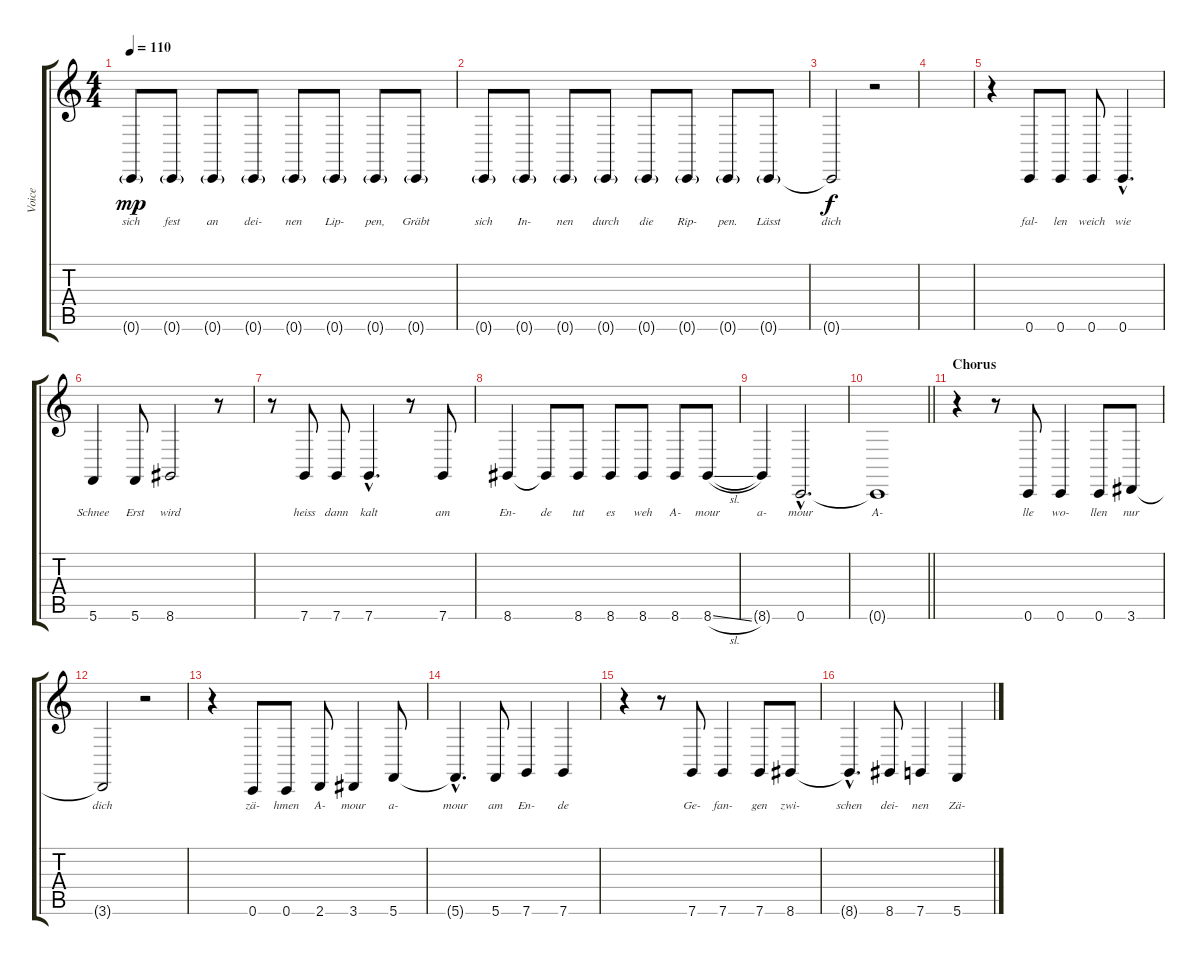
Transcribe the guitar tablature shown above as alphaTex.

\track ("Voice" "Voice") {instrument tuba}
\staff {score tabs}
\tuning (D4 A3 F3 C3 G2 C2) {hide}
\ts (4 4)
\tempo 110
\clef g2
\ks c
0.6{g}.8{lyrics (0 "sich") lyrics (1 "") lyrics (2 "") lyrics (3 "") lyrics (4 "") dy mp} 0.6{g}.8{lyrics (0 "fest") lyrics (1 "") lyrics (2 "") lyrics (3 "") lyrics (4 "")} 0.6{g}.8{lyrics (0 "an") lyrics (1 "") lyrics (2 "") lyrics (3 "") lyrics (4 "")} 0.6{g}.8{lyrics (0 "dei-") lyrics (1 "") lyrics (2 "") lyrics (3 "") lyrics (4 "")} 0.6{g}.8{lyrics (0 "nen") lyrics (1 "") lyrics (2 "") lyrics (3 "") lyrics (4 "")} 0.6{g}.8{lyrics (0 "Lip-") lyrics (1 "") lyrics (2 "") lyrics (3 "") lyrics (4 "")} 0.6{g}.8{lyrics (0 "pen,") lyrics (1 "") lyrics (2 "") lyrics (3 "") lyrics (4 "")} 0.6{g}.8{lyrics (0 "Gräbt") lyrics (1 "") lyrics (2 "") lyrics (3 "") lyrics (4 "")} |
0.6{g}.8{lyrics (0 "sich") lyrics (1 "") lyrics (2 "") lyrics (3 "") lyrics (4 "")} 0.6{g}.8{lyrics (0 "In-") lyrics (1 "") lyrics (2 "") lyrics (3 "") lyrics (4 "")} 0.6{g}.8{lyrics (0 "nen") lyrics (1 "") lyrics (2 "") lyrics (3 "") lyrics (4 "")} 0.6{g}.8{lyrics (0 "durch") lyrics (1 "") lyrics (2 "") lyrics (3 "") lyrics (4 "")} 0.6{g}.8{lyrics (0 "die") lyrics (1 "") lyrics (2 "") lyrics (3 "") lyrics (4 "")} 0.6{g}.8{lyrics (0 "Rip-") lyrics (1 "") lyrics (2 "") lyrics (3 "") lyrics (4 "")} 0.6{g}.8{lyrics (0 "pen.") lyrics (1 "") lyrics (2 "") lyrics (3 "") lyrics (4 "")} 0.6{g}.8{lyrics (0 "Lässt") lyrics (1 "") lyrics (2 "") lyrics (3 "") lyrics (4 "")} |
0.6{t}.2{lyrics (0 "dich") lyrics (1 "") lyrics (2 "") lyrics (3 "") lyrics (4 "") dy f} r.2 |
|
r.4 0.6.8{lyrics (0 "fal-") lyrics (1 "") lyrics (2 "") lyrics (3 "") lyrics (4 "")} 0.6.8{lyrics (0 "len") lyrics (1 "") lyrics (2 "") lyrics (3 "") lyrics (4 "")} 0.6.8{lyrics (0 "weich") lyrics (1 "") lyrics (2 "") lyrics (3 "") lyrics (4 "")} 0.6{hac}.4{d lyrics (0 "wie") lyrics (1 "") lyrics (2 "") lyrics (3 "") lyrics (4 "")} |
5.6.4{lyrics (0 "Schnee") lyrics (1 "") lyrics (2 "") lyrics (3 "") lyrics (4 "")} 5.6.8{lyrics (0 "Erst") lyrics (1 "") lyrics (2 "") lyrics (3 "") lyrics (4 "")} 8.6.2{lyrics (0 "wird") lyrics (1 "") lyrics (2 "") lyrics (3 "") lyrics (4 "")} r.8 |
r.8 7.6.8{lyrics (0 "heiss") lyrics (1 "") lyrics (2 "") lyrics (3 "") lyrics (4 "")} 7.6.8{lyrics (0 "dann") lyrics (1 "") lyrics (2 "") lyrics (3 "") lyrics (4 "")} 7.6{hac}.4{d lyrics (0 "kalt") lyrics (1 "") lyrics (2 "") lyrics (3 "") lyrics (4 "")} r.8 7.6.8{lyrics (0 "am") lyrics (1 "") lyrics (2 "") lyrics (3 "") lyrics (4 "")} |
8.6.4{lyrics (0 "En-") lyrics (1 "") lyrics (2 "") lyrics (3 "") lyrics (4 "")} 8.6{t}.8{lyrics (0 "de") lyrics (1 "") lyrics (2 "") lyrics (3 "") lyrics (4 "")} 8.6.8{lyrics (0 "tut") lyrics (1 "") lyrics (2 "") lyrics (3 "") lyrics (4 "")} 8.6.8{lyrics (0 "es") lyrics (1 "") lyrics (2 "") lyrics (3 "") lyrics (4 "")} 8.6.8{lyrics (0 "weh") lyrics (1 "") lyrics (2 "") lyrics (3 "") lyrics (4 "")} 8.6.8{lyrics (0 "A-") lyrics (1 "") lyrics (2 "") lyrics (3 "") lyrics (4 "")} 8.6{sl}.8{lyrics (0 "mour") lyrics (1 "") lyrics (2 "") lyrics (3 "") lyrics (4 "")} |
8.6{t}.4{lyrics (0 "a-") lyrics (1 "") lyrics (2 "") lyrics (3 "") lyrics (4 "")} 0.6{hac}.2{d lyrics (0 "mour") lyrics (1 "") lyrics (2 "") lyrics (3 "") lyrics (4 "")} |
\barLineRight lightlight
0.6{t}.1{lyrics (0 "A-") lyrics (1 "") lyrics (2 "") lyrics (3 "") lyrics (4 "")} |
\section ("" "Chorus")
r.4 r.8 0.6.8{lyrics (0 "lle") lyrics (1 "") lyrics (2 "") lyrics (3 "") lyrics (4 "")} 0.6.4{lyrics (0 "wo-") lyrics (1 "") lyrics (2 "") lyrics (3 "") lyrics (4 "")} 0.6.8{lyrics (0 "llen") lyrics (1 "") lyrics (2 "") lyrics (3 "") lyrics (4 "")} 3.6.8{lyrics (0 "nur") lyrics (1 "") lyrics (2 "") lyrics (3 "") lyrics (4 "")} |
3.6{t}.2{lyrics (0 "dich") lyrics (1 "") lyrics (2 "") lyrics (3 "") lyrics (4 "")} r.2 |
r.4 0.6.8{lyrics (0 "zä-") lyrics (1 "") lyrics (2 "") lyrics (3 "") lyrics (4 "")} 0.6.8{lyrics (0 "hmen") lyrics (1 "") lyrics (2 "") lyrics (3 "") lyrics (4 "")} 2.6.8{lyrics (0 "A-") lyrics (1 "") lyrics (2 "") lyrics (3 "") lyrics (4 "")} 3.6.4{lyrics (0 "mour") lyrics (1 "") lyrics (2 "") lyrics (3 "") lyrics (4 "")} 5.6.8{lyrics (0 "a-") lyrics (1 "") lyrics (2 "") lyrics (3 "") lyrics (4 "")} |
5.6{hac t}.4{d lyrics (0 "mour") lyrics (1 "") lyrics (2 "") lyrics (3 "") lyrics (4 "")} 5.6.8{lyrics (0 "am") lyrics (1 "") lyrics (2 "") lyrics (3 "") lyrics (4 "")} 7.6.4{lyrics (0 "En-") lyrics (1 "") lyrics (2 "") lyrics (3 "") lyrics (4 "")} 7.6.4{lyrics (0 "de") lyrics (1 "") lyrics (2 "") lyrics (3 "") lyrics (4 "")} |
r.4 r.8 7.6.8{lyrics (0 "Ge-") lyrics (1 "") lyrics (2 "") lyrics (3 "") lyrics (4 "")} 7.6.4{lyrics (0 "fan-") lyrics (1 "") lyrics (2 "") lyrics (3 "") lyrics (4 "")} 7.6.8{lyrics (0 "gen") lyrics (1 "") lyrics (2 "") lyrics (3 "") lyrics (4 "")} 8.6.8{lyrics (0 "zwi-") lyrics (1 "") lyrics (2 "") lyrics (3 "") lyrics (4 "")} |
8.6{hac t}.4{d lyrics (0 "schen") lyrics (1 "") lyrics (2 "") lyrics (3 "") lyrics (4 "")} 8.6.8{lyrics (0 "dei-") lyrics (1 "") lyrics (2 "") lyrics (3 "") lyrics (4 "")} 7.6.4{lyrics (0 "nen") lyrics (1 "") lyrics (2 "") lyrics (3 "") lyrics (4 "")} 5.6.4{lyrics (0 "Zä-") lyrics (1 "") lyrics (2 "") lyrics (3 "") lyrics (4 "")}
